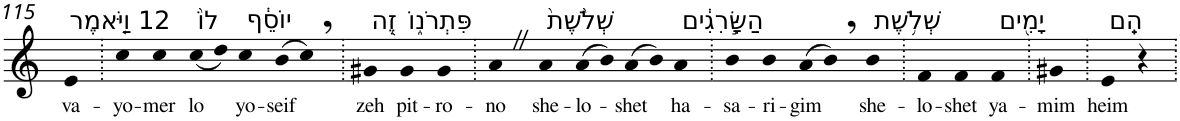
**kern	**text
*part1	*part1
*staff1	*staff1
*I"Piano	*
*I'Pno	*
!!LO:PB:g=z
*clefG2	*
*k[]	*
=115	=115
!LO:TX:a:t=12 וַיֹּ֤אמֶר	!
!	!LO:LY:b
4e	va-
=116.	=116.
!	!LO:LY:b
4cc	-yo-
!	!LO:LY:b
4cc	-mer
!LO:TX:a:t=לוֹ֙	!
!	!LO:LY:b
(<8cc	lo
8dd)	.
!LO:TX:a:t=יוֹסֵ֔ף	!
!	!LO:LY:b
4cc	yo-
!	!LO:LY:b
(>8b	-seif
8cc,)	.
=117.	=117.
!LO:TX:a:t=זֶ֖ה	!
!	!LO:LY:b
4g#X	zeh
!LO:TX:a:t=פִּתְרֹנ֑וֹ	!
!	!LO:LY:b
4g#	pit-
!	!LO:LY:b
4g#	-ro-
=118.	=118.
!	!LO:LY:b
4aZ	-no
!LO:TX:a:t=שְׁלֹ֙שֶׁת֙	!
!	!LO:LY:b
4a	she-
!	!LO:LY:b
(>8a	-lo-
8b)	.
!	!LO:LY:b
(>8a	-shet
8b)	.
!LO:TX:a:t=הַשָּׂ֣רִגִ֔ים	!
!	!LO:LY:b
4a	ha-
=119.	=119.
!	!LO:LY:b
4b	-sa-
!	!LO:LY:b
4b	-ri-
!	!LO:LY:b
(>8a	-gim
8b,)	.
!LO:TX:a:t=שְׁלֹ֥שֶׁת	!
!	!LO:LY:b
4b	she-
=120.	=120.
!	!LO:LY:b
4f	-lo-
!	!LO:LY:b
4f	-shet
!LO:TX:a:t=יָמִ֖ים	!
!	!LO:LY:b
4f	ya-
=121.	=121.
!	!LO:LY:b
4g#X	-mim
=122.	=122.
!LO:TX:a:t=הֵֽם	!
!	!LO:LY:b
4e	heim
4r	.
=.	=.
*-	*-
